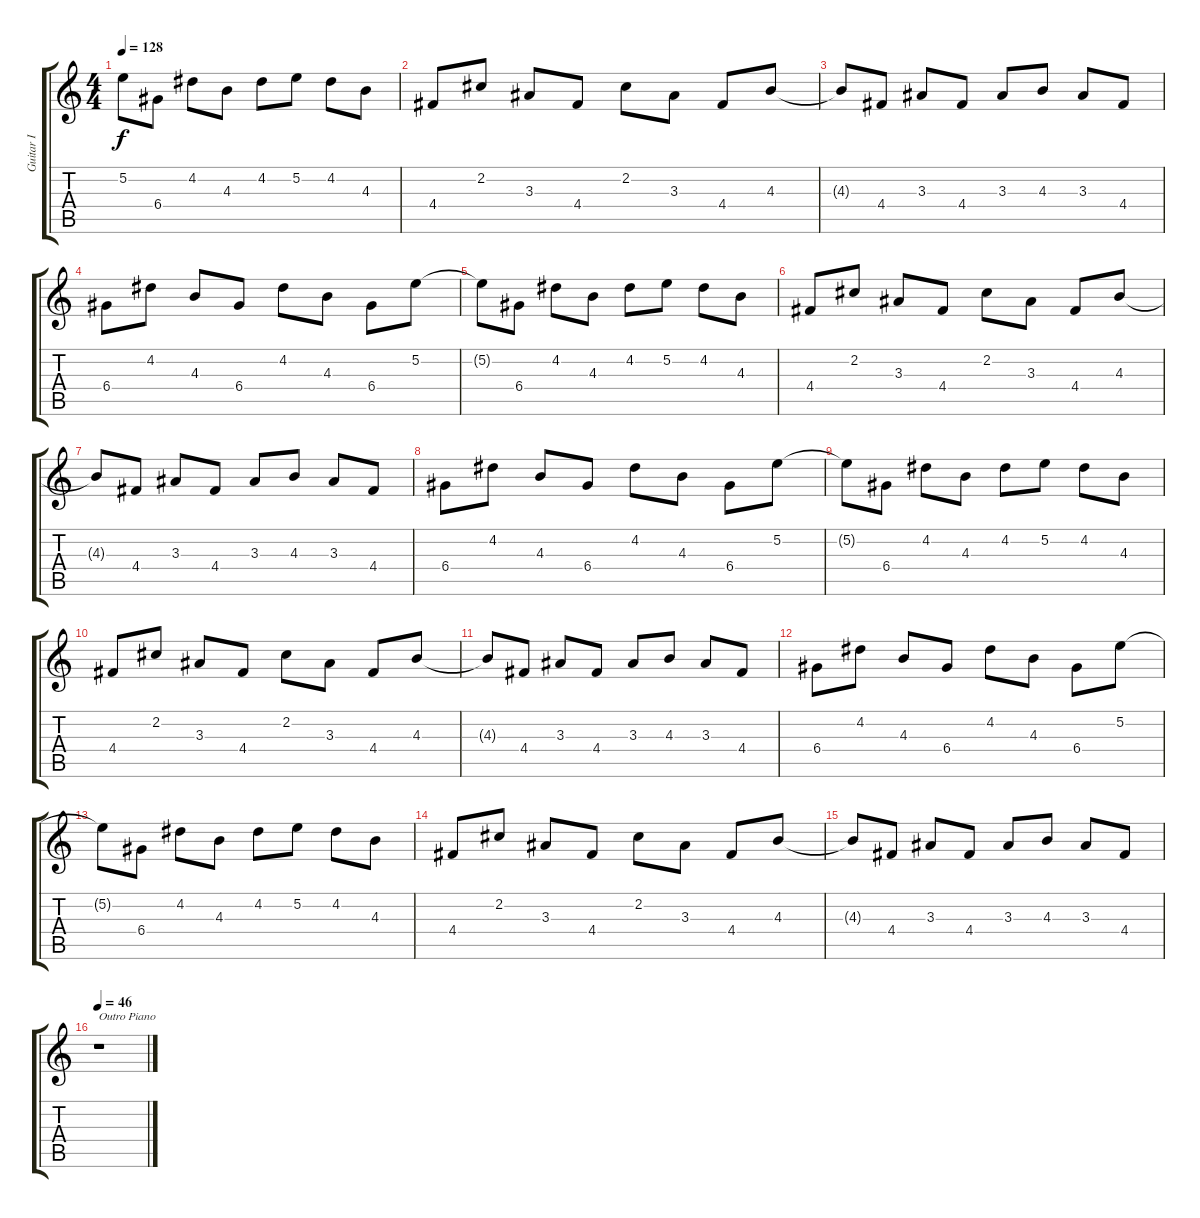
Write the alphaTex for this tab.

\track ("Guitar I" "Guitar I") {instrument electricguitarclean}
\staff {score tabs}
\tuning (E4 B3 G3 D3 A2 E2) {hide}
\ts (4 4)
\tempo 128
\clef g2
\ks c
5.2{t}.8{dy f} 6.4.8 4.2.8 4.3.8 4.2.8 5.2.8 4.2.8 4.3.8 |
4.4.8 2.2.8 3.3.8 4.4.8 2.2.8 3.3.8 4.4.8 4.3.8 |
4.3{t}.8 4.4.8 3.3.8 4.4.8 3.3.8 4.3.8 3.3.8 4.4.8 |
6.4.8 4.2.8 4.3.8 6.4.8 4.2.8 4.3.8 6.4.8 5.2.8 |
5.2{t}.8 6.4.8 4.2.8 4.3.8 4.2.8 5.2.8 4.2.8 4.3.8 |
4.4.8 2.2.8 3.3.8 4.4.8 2.2.8 3.3.8 4.4.8 4.3.8 |
4.3{t}.8 4.4.8 3.3.8 4.4.8 3.3.8 4.3.8 3.3.8 4.4.8 |
6.4.8 4.2.8 4.3.8 6.4.8 4.2.8 4.3.8 6.4.8 5.2.8 |
5.2{t}.8 6.4.8 4.2.8 4.3.8 4.2.8 5.2.8 4.2.8 4.3.8 |
4.4.8 2.2.8 3.3.8 4.4.8 2.2.8 3.3.8 4.4.8 4.3.8 |
4.3{t}.8 4.4.8 3.3.8 4.4.8 3.3.8 4.3.8 3.3.8 4.4.8 |
6.4.8 4.2.8 4.3.8 6.4.8 4.2.8 4.3.8 6.4.8 5.2.8 |
5.2{t}.8 6.4.8 4.2.8 4.3.8 4.2.8 5.2.8 4.2.8 4.3.8 |
4.4.8 2.2.8 3.3.8 4.4.8 2.2.8 3.3.8 4.4.8 4.3.8 |
4.3{t}.8 4.4.8 3.3.8 4.4.8 3.3.8 4.3.8 3.3.8 4.4.8 |
\tempo 46
r.1{txt "Outro Piano"}
